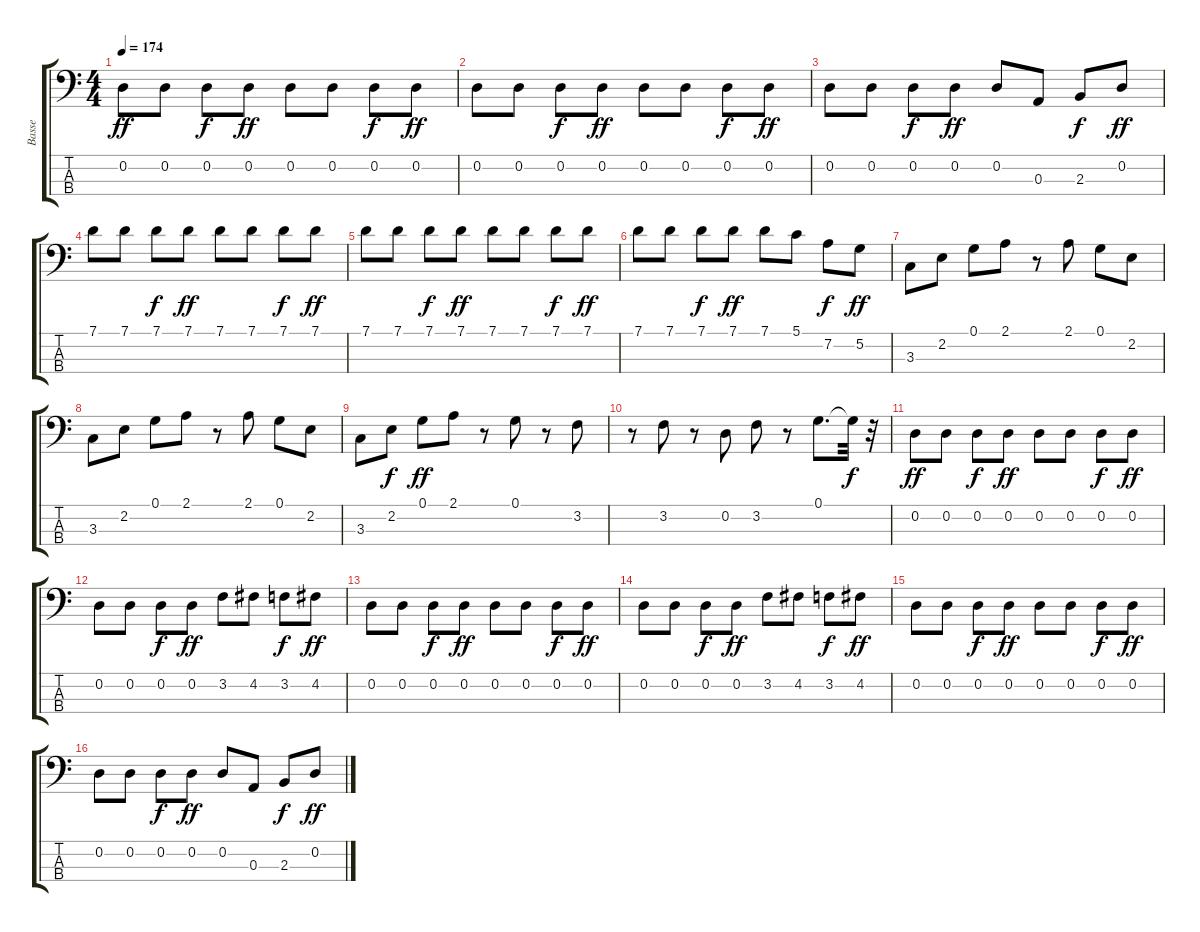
\track ("Basse" "Basse") {instrument electricbassfinger}
\staff {score tabs}
\tuning (G2 D2 A1 E1) {hide}
\ts (4 4)
\tempo 174
\clef f4
\ks c
0.2.8{dy ff} 0.2.8 0.2.8{dy f} 0.2.8{dy ff} 0.2.8 0.2.8 0.2.8{dy f} 0.2.8{dy ff} |
0.2.8 0.2.8 0.2.8{dy f} 0.2.8{dy ff} 0.2.8 0.2.8 0.2.8{dy f} 0.2.8{dy ff} |
0.2.8 0.2.8 0.2.8{dy f} 0.2.8{dy ff} 0.2.8 0.3.8 2.3.8{dy f} 0.2.8{dy ff} |
7.1.8 7.1.8 7.1.8{dy f} 7.1.8{dy ff} 7.1.8 7.1.8 7.1.8{dy f} 7.1.8{dy ff} |
7.1.8 7.1.8 7.1.8{dy f} 7.1.8{dy ff} 7.1.8 7.1.8 7.1.8{dy f} 7.1.8{dy ff} |
7.1.8 7.1.8 7.1.8{dy f} 7.1.8{dy ff} 7.1.8 5.1.8 7.2.8{dy f} 5.2.8{dy ff} |
3.3.8 2.2.8 0.1.8 2.1.8 r.8 2.1.8 0.1.8 2.2.8 |
3.3.8 2.2.8 0.1.8 2.1.8 r.8 2.1.8 0.1.8 2.2.8 |
3.3.8 2.2.8{dy f} 0.1.8{dy ff} 2.1.8 r.8 0.1.8 r.8 3.2.8 |
r.8 3.2.8 r.8 0.2.8 3.2.8 r.8 0.1.8{d} 0.1{t}.32{dy f} r.32 |
0.2.8{dy ff} 0.2.8 0.2.8{dy f} 0.2.8{dy ff} 0.2.8 0.2.8 0.2.8{dy f} 0.2.8{dy ff} |
0.2.8 0.2.8 0.2.8{dy f} 0.2.8{dy ff} 3.2.8 4.2.8 3.2.8{dy f} 4.2.8{dy ff} |
0.2.8 0.2.8 0.2.8{dy f} 0.2.8{dy ff} 0.2.8 0.2.8 0.2.8{dy f} 0.2.8{dy ff} |
0.2.8 0.2.8 0.2.8{dy f} 0.2.8{dy ff} 3.2.8 4.2.8 3.2.8{dy f} 4.2.8{dy ff} |
0.2.8 0.2.8 0.2.8{dy f} 0.2.8{dy ff} 0.2.8 0.2.8 0.2.8{dy f} 0.2.8{dy ff} |
0.2.8 0.2.8 0.2.8{dy f} 0.2.8{dy ff} 0.2.8 0.3.8 2.3.8{dy f} 0.2.8{dy ff}
